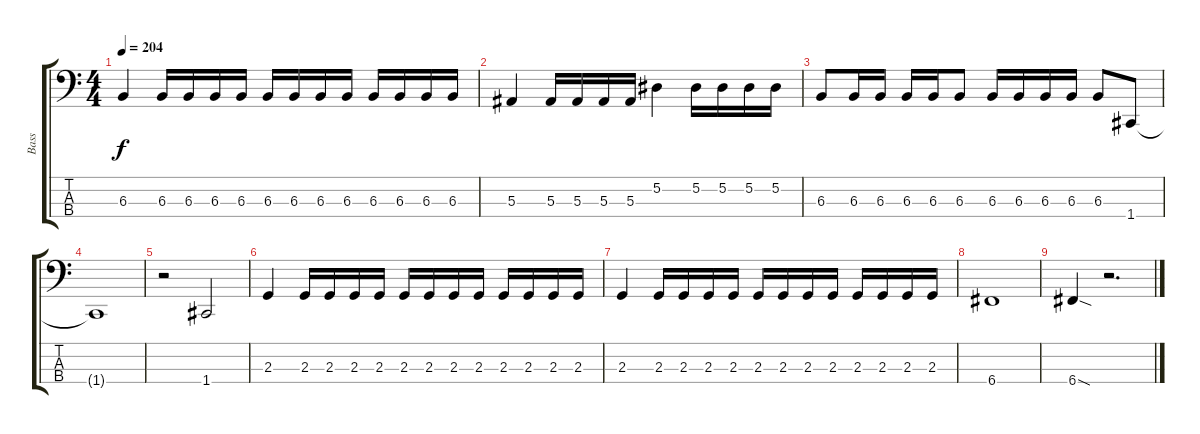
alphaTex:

\track ("Bass" "Bass") {instrument electricbasspick}
\staff {score tabs}
\tuning (Eb2 Bb1 F1 C1) {hide}
\ts (4 4)
\tempo 204
\clef f4
\ks c
6.3.4{dy f} 6.3.16 6.3.16 6.3.16 6.3.16 6.3.16 6.3.16 6.3.16 6.3.16 6.3.16 6.3.16 6.3.16 6.3.16 |
5.3.4 5.3.16 5.3.16 5.3.16 5.3.16 5.2.4 5.2.16 5.2.16 5.2.16 5.2.16 |
6.3.8 6.3.16 6.3.16 6.3.16 6.3.16 6.3.8 6.3.16 6.3.16 6.3.16 6.3.16 6.3.8 1.4.8 |
1.4{t}.1 |
r.2 1.4.2 |
2.3.4 2.3.16 2.3.16 2.3.16 2.3.16 2.3.16 2.3.16 2.3.16 2.3.16 2.3.16 2.3.16 2.3.16 2.3.16 |
2.3.4 2.3.16 2.3.16 2.3.16 2.3.16 2.3.16 2.3.16 2.3.16 2.3.16 2.3.16 2.3.16 2.3.16 2.3.16 |
6.4.1 |
6.4{sod}.4 r.2{d}
